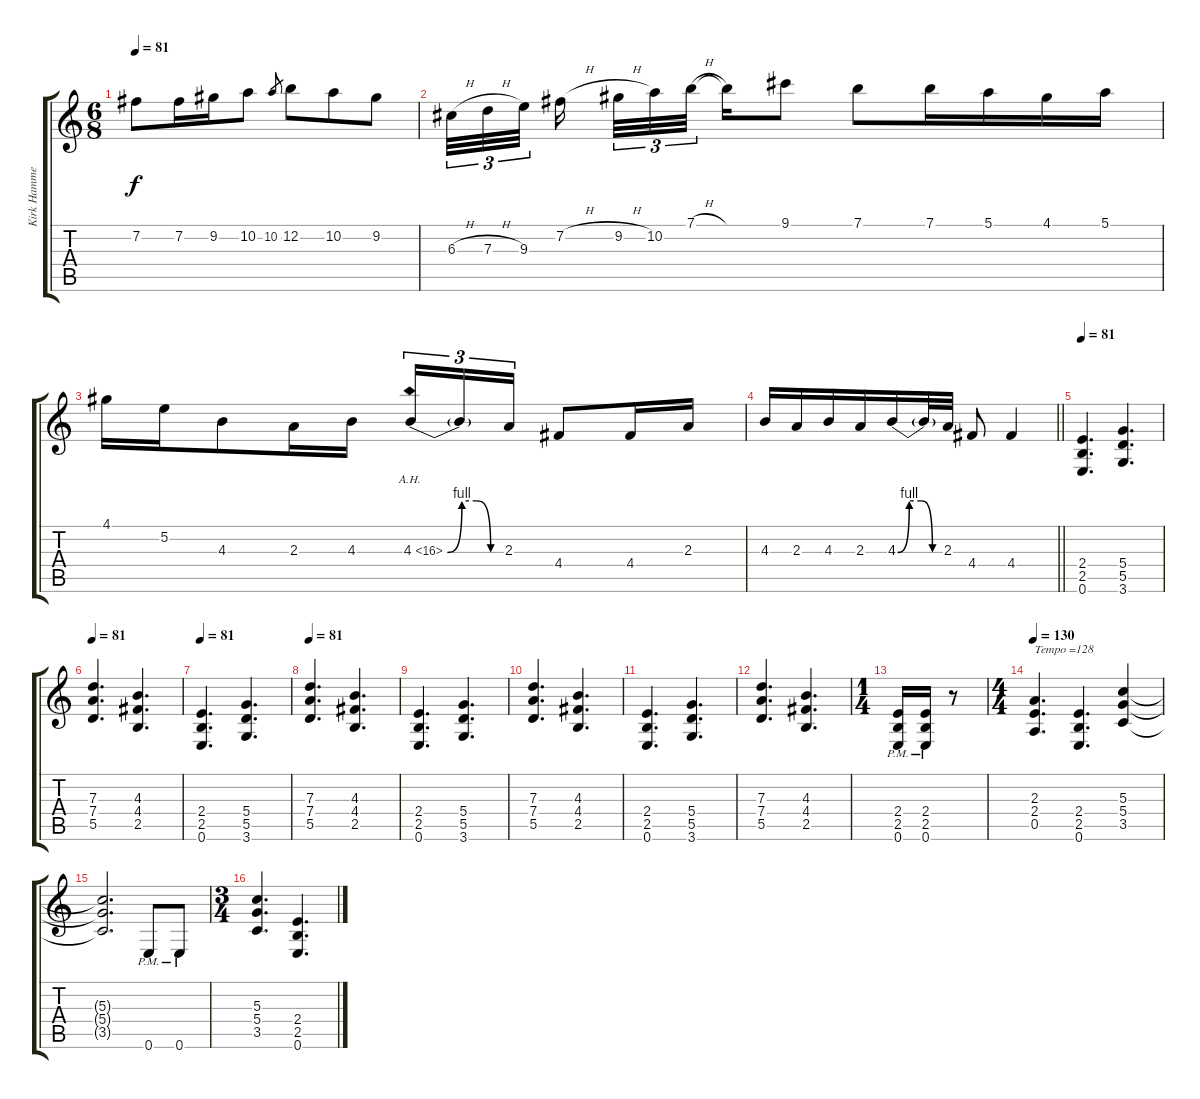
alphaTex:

\track ("Kirk Hammet" "Kirk Hamme") {instrument distortionguitar}
\staff {score tabs}
\tuning (E4 B3 G3 D3 A2 E2) {hide}
\ts (6 8)
\tempo 81
\clef g2
\ks c
7.2.8{dy f} 7.2.16 9.2.16 10.2.8 10.2.8{gr} 12.2.8 10.2.8 9.2.8 |
6.3{h}.32{tu (3 2)} 7.3{h}.32{tu (3 2)} 9.3.32{tu (3 2) beam splitsecondary} 7.2{h}.16{beam splitsecondary} 9.2{h}.32{tu (3 2)} 10.2.32{tu (3 2)} 7.1{h}.32{tu (3 2) beam splitsecondary} 7.1{t}.16 9.1.8 7.1.8 7.1.16 5.1.16 4.1.16 5.1.16 |
4.1.16 5.2.16 4.3.8 2.3.16 4.3.16 4.3{be (custom 0 0 15 4 30 4 45 0 60 0) ah 12}.16{tu (3 2)} 4.3{t}.16{tu (3 2)} 2.3.16{tu (3 2)} 4.4.8 4.4.16 2.3.16 |
\barLineRight lightlight
4.3.16 2.3.16 4.3.16 2.3.16 4.3{be (custom 0 0 15 4 30 4 45 0 60 0)}.16 4.3{t}.32 2.3.32 4.4.8 4.4.4 |
\tempo 81
(2.4 2.5 0.6).4{d volume 8 instrument distortionguitar} (5.4 5.5 3.6).4{d} |
\tempo 81
(7.3 7.4 5.5).4{d} (4.3 4.4 2.5).4{d} |
\tempo 81
(2.4 2.5 0.6).4{d} (5.4 5.5 3.6).4{d} |
\tempo 81
(7.3 7.4 5.5).4{d} (4.3 4.4 2.5).4{d} |
(2.4 2.5 0.6).4{d} (5.4 5.5 3.6).4{d} |
(7.3 7.4 5.5).4{d} (4.3 4.4 2.5).4{d} |
(2.4 2.5 0.6).4{d} (5.4 5.5 3.6).4{d} |
(7.3 7.4 5.5).4{d} (4.3 4.4 2.5).4{d} |
\ts (1 4)
(2.4{pm} 2.5{pm} 0.6{pm}).16 (2.4{pm} 2.5{pm} 0.6{pm}).16 r.8 |
\ts (4 4)
\tempo 128
\tempo 130
(2.3 2.4 0.5).4{d txt "Tempo =128 " volume 16 instrument distortionguitar} (2.4 2.5 0.6).4{d} (5.3 5.4 3.5).4 |
(5.3{t} 5.4{t} 3.5{t}).2{d} 0.6{pm}.8 0.6{pm}.8 |
\ts (3 4)
(5.3 5.4 3.5).4{d} (2.4 2.5 0.6).4{d}
